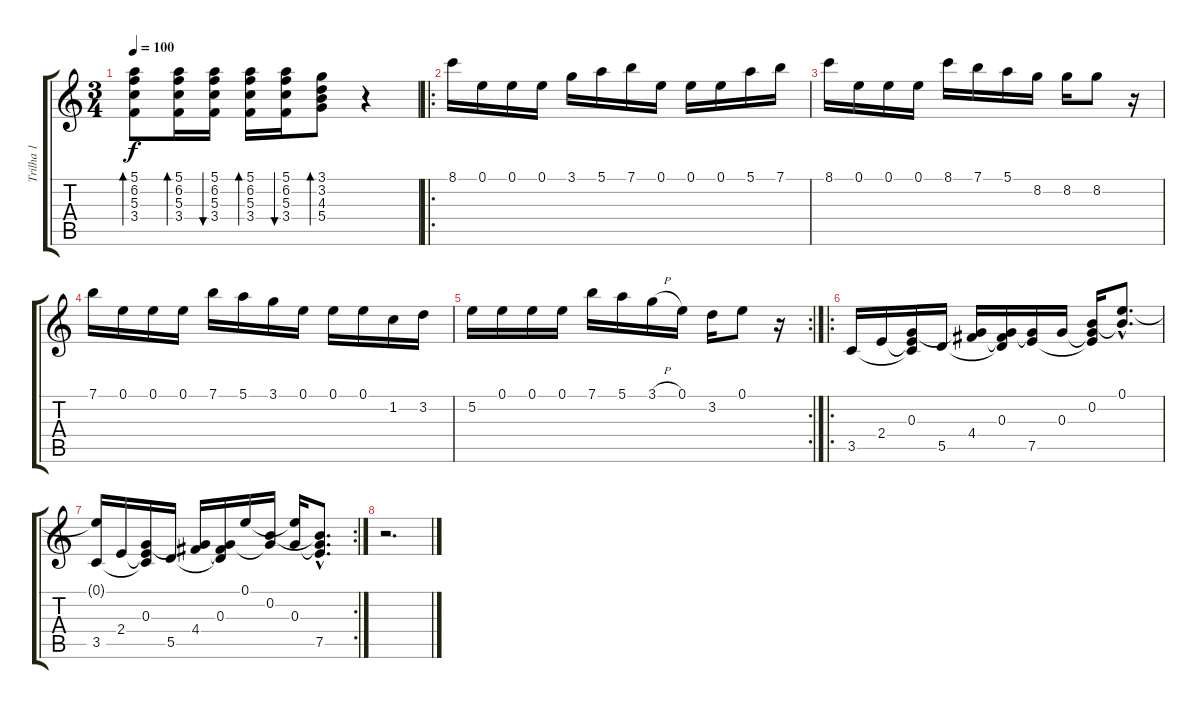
\track ("Trilha 1" "Trilha 1") {instrument acousticguitarsteel}
\staff {score tabs}
\tuning (E4 B3 G3 D3 A2 E2) {hide}
\ts (3 4)
\tempo 100
\clef g2
\ks c
(5.1 6.2 5.3 3.4).8{bd 60 dy f} (5.1 6.2 5.3 3.4).16{bd 60} (5.1 6.2 5.3 3.4).16{bu 60} (5.1 6.2 5.3 3.4).16{bd 60} (5.1 6.2 5.3 3.4).16{bu 60} (3.1 3.2 4.3 5.4).8{bd 60} r.4 |
\ro
8.1.16 0.1.16 0.1.16 0.1.16 3.1.16 5.1.16 7.1.16 0.1.16 0.1.16 0.1.16 5.1.16 7.1.16 |
8.1.16 0.1.16 0.1.16 0.1.16 8.1.16 7.1.16 5.1.16 8.2.16 8.2.16 8.2.8 r.16 |
7.1.16 0.1.16 0.1.16 0.1.16 7.1.16 5.1.16 3.1.16 0.1.16 0.1.16 0.1.16 1.2.16 3.2.16 |
\rc 2
5.2.16 0.1.16 0.1.16 0.1.16 7.1.16 5.1.16 3.1{h}.16 0.1.16 3.2.16 0.1.8 r.16 |
\ro
3.5.16 2.4.16 (0.3 2.4{t} 3.5{t}).16 5.5.16 (0.3{t} 4.4).16 (0.3 4.4{t} 5.5{t}).16 (0.3{t} 7.5).16 0.3.16 (0.2 0.3{t} 7.5{t}).16 (0.1{hac} 0.2{hac t}).8{d} |
\rc 2
(0.1{t} 3.5).16 2.4.16 (0.3 2.4{t} 3.5{t}).16 5.5.16 (0.3{t} 4.4).16 (0.3 4.4{t} 5.5{t}).16 0.1.16 (0.2 0.3{t}).16 (0.1{t} 0.3).16 (0.2{hac t} 0.3{hac t} 7.5{hac}).8{d} |
r.2{d}
